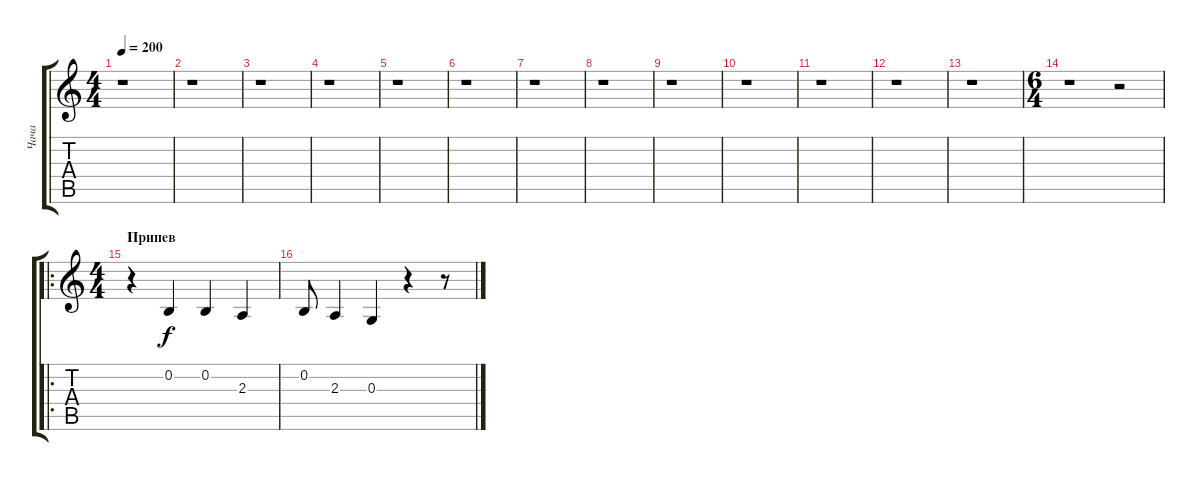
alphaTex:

\track ("Чача" "Чача") {instrument lead8bassandlead}
\staff {score tabs}
\tuning (E4 B3 G3 D3 A2 E2) {hide}
\ts (4 4)
\tempo 200
\clef g2
\ks c
r.1{dy f} |
r.1 |
r.1 |
r.1 |
r.1 |
r.1 |
r.1 |
r.1 |
r.1 |
r.1 |
r.1 |
r.1 |
r.1 |
\ts (6 4)
r.1 r.2 |
\ro
\ts (4 4)
\section ("" "Припев")
r.4 0.2.4 0.2.4 2.3.4 |
0.2.8 2.3.4 0.3.4 r.4 r.8
